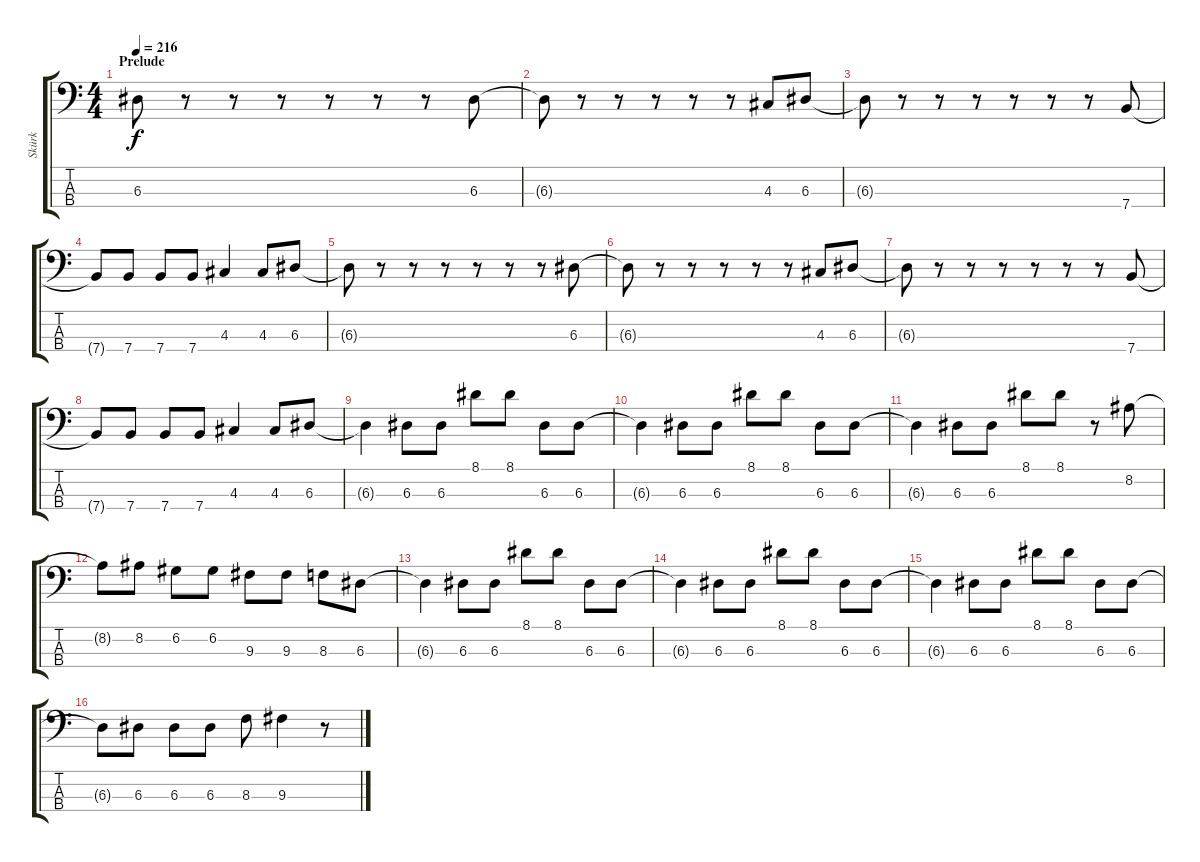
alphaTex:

\track ("Skürk" "Skürk") {instrument electricbasspick}
\staff {score tabs}
\tuning (G2 D2 A1 E1) {hide}
\ts (4 4)
\section ("" "Prelude")
\tempo 216
\clef f4
\ks c
6.3{t}.8{dy f} r.8 r.8 r.8 r.8 r.8 r.8 6.3.8 |
6.3{t}.8 r.8 r.8 r.8 r.8 r.8 4.3.8 6.3.8 |
6.3{t}.8 r.8 r.8 r.8 r.8 r.8 r.8 7.4.8 |
7.4{t}.8 7.4.8 7.4.8 7.4.8 4.3.4 4.3.8 6.3.8 |
6.3{t}.8 r.8 r.8 r.8 r.8 r.8 r.8 6.3.8 |
6.3{t}.8 r.8 r.8 r.8 r.8 r.8 4.3.8 6.3.8 |
6.3{t}.8 r.8 r.8 r.8 r.8 r.8 r.8 7.4.8 |
7.4{t}.8 7.4.8 7.4.8 7.4.8 4.3.4 4.3.8 6.3.8 |
6.3{t}.4 6.3.8 6.3.8 8.1.8 8.1.8 6.3.8 6.3.8 |
6.3{t}.4 6.3.8 6.3.8 8.1.8 8.1.8 6.3.8 6.3.8 |
6.3{t}.4 6.3.8 6.3.8 8.1.8 8.1.8 r.8 8.2.8 |
8.2{t}.8 8.2.8 6.2.8 6.2.8 9.3.8 9.3.8 8.3.8 6.3.8 |
6.3{t}.4 6.3.8 6.3.8 8.1.8 8.1.8 6.3.8 6.3.8 |
6.3{t}.4 6.3.8 6.3.8 8.1.8 8.1.8 6.3.8 6.3.8 |
6.3{t}.4 6.3.8 6.3.8 8.1.8 8.1.8 6.3.8 6.3.8 |
6.3{t}.8 6.3.8 6.3.8 6.3.8 8.3.8 9.3.4 r.8
